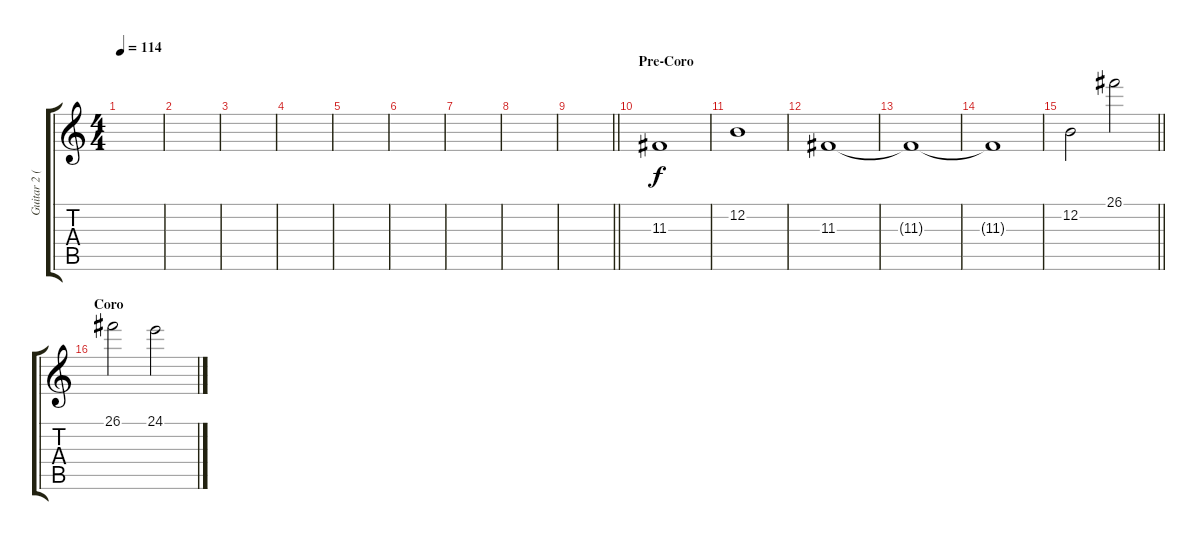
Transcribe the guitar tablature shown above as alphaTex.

\track ("Guitar 2 (James Iha)" "Guitar 2 (") {instrument fx6goblins}
\staff {score tabs}
\tuning (E4 B3 G3 D3 A2 E2) {hide}
\ts (4 4)
\tempo 114
\clef g2
\ks c
|
|
|
|
|
|
|
|
\barLineRight lightlight
|
\section ("" "Pre-Coro")
11.3.1{dy f} |
12.2.1 |
11.3.1 |
11.3{t}.1 |
11.3{t}.1 |
\barLineRight lightlight
12.2.2 26.1.2 |
\section ("" "Coro")
26.1.2 24.1.2
